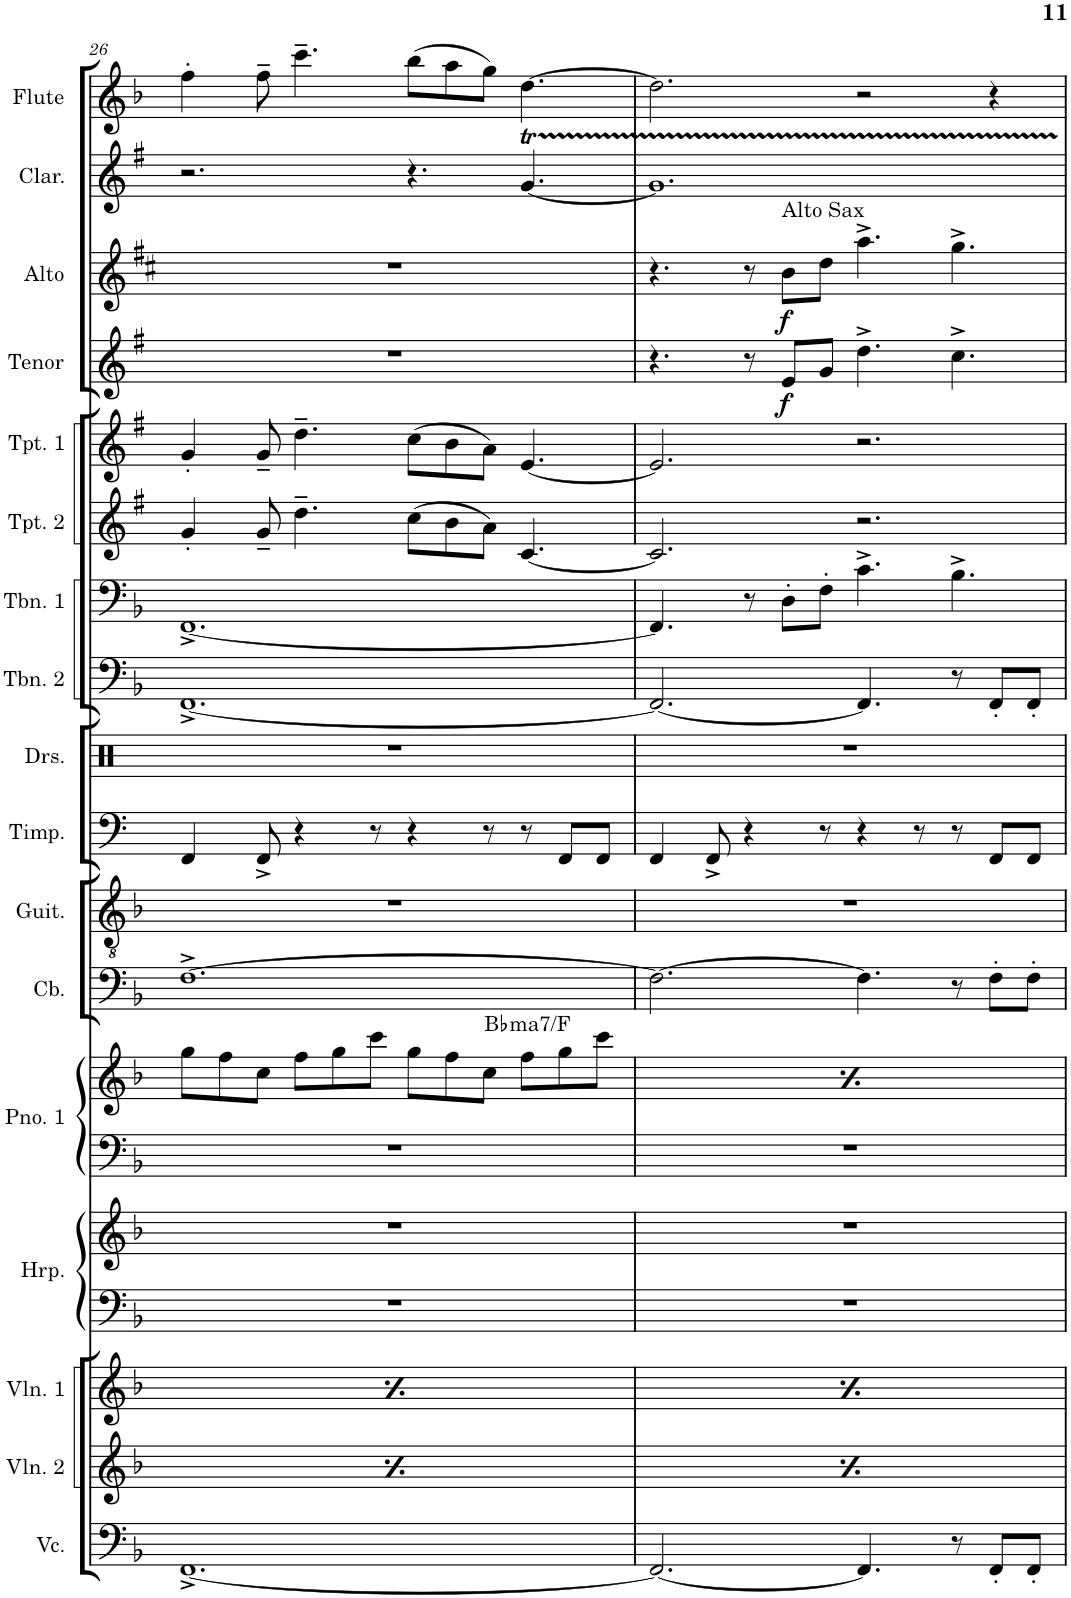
**kern	**kern	**dynam	**kern	**dynam	**kern	**kern	**kern	**kern	**harte	**kern	**kern	**kern	**kern	**kern	**kern	**kern	**kern	**kern	**dynam	**kern	**dynam	**kern	**kern
*part17	*part16	*part16	*part15	*part15	*part14	*part14	*part13	*part13	*part13	*part12	*part11	*part10	*part9	*part8	*part7	*part6	*part5	*part4	*part4	*part3	*part3	*part2	*part1
*staff19	*staff18	*staff18	*staff17	*staff17	*staff16	*staff15	*staff14	*staff13	*	*staff12	*staff11	*staff10	*staff9	*staff8	*staff7	*staff6	*staff5	*staff4	*staff4	*staff3	*staff3	*staff2	*staff1
*I"Violoncello	*I"Violin 2	*	*I"Violin 1	*	*I"Piano 2	*	*I"Piano 1	*	*	*I"Bass	*I"Guitar	*I"Percussion	*I"Drumset	*I"Trombone 2	*I"Trombone 1	*I"Trumpet 2	*I"Trumpet 1	*I"REED 4 (Tenor Sax)	*	*I"REED 3 (Alto Sax, Flute)	*	*I"REED 2 (Clarinet)	*I"REED 1 (Flute, Bari Sax)
*I'Vc.	*I'Vln. 2	*	*I'Vln. 1	*	*I'Pno. 2	*	*I'Pno. 1	*	*	*I'Bass	*I'Guit.	*I'Perc.	*I'Drs.	*I'Tbn. 2	*I'Tbn. 1	*I'Tpt. 2	*I'Tpt. 1	*I'Tenor	*	*I'Alto	*	*I'Clar.	*I'Flute
!!LO:PB:g=z
*clefF4	*clefG2	*	*clefG2	*	*clefF4	*clefG2	*clefF4	*clefG2	*	*clefF4	*clefGv2	*clefF4	*clefX	*clefF4	*clefF4	*clefG2	*clefG2	*clefG2	*	*clefG2	*	*clefG2	*clefG2
*	*	*	*	*	*	*	*	*	*	*Trd7c12	*	*	*	*	*	*Trd1c2	*Trd1c2	*Trd8c14	*	*Trd5c9	*	*Trd1c2	*
*k[b-]	*k[b-]	*	*k[b-]	*	*k[b-]	*k[b-]	*k[b-]	*k[b-]	*	*k[b-]	*k[b-]	*k[]	*k[]	*k[b-]	*k[b-]	*k[f#]	*k[f#]	*k[f#]	*	*k[f#c#]	*	*k[f#]	*k[b-]
*M12/8	*M12/8	*	*M12/8	*	*M12/8	*M12/8	*M12/8	*M12/8	*	*M12/8	*M12/8	*M12/8	*M12/8	*M12/8	*M12/8	*M12/8	*M12/8	*M12/8	*	*M12/8	*	*M12/8	*M12/8
=26	=26	=26	=26	=26	=26	=26	=26	=26	=26	=26	=26	=26	=26	=26	=26	=26	=26	=26	=26	=26	=26	=26	=26
!	!	!LO:DY:b	!	!LO:DY:b	!	!	!	!	!	!	!	!	!	!	!	!	!	!	!	!	!	!	!
[1.FF^	(8gg\L	mf	(8gg\L	mf	1.r	1.r	1.r	8gg\L	.	[1.F^	1.r	4RFF/	1.r	[1.FF^	[1.FF^	4g'/	4g'/	1.r	.	1.r	.	2.r	4ff'\
.	8ff\	.	8ff\	.	.	.	.	8ff\	.	.	.	.	.	.	.	.	.	.	.	.	.	.	.
.	8cc\J)	.	8cc\J)	.	.	.	.	8cc\J	.	.	.	8RFF^/	.	.	.	8g~/	8g~/	.	.	.	.	.	8ff~\
.	(8ff\L	.	(8ff\L	.	.	.	.	8ff\L	.	.	.	4r	.	.	.	4.dd~\	4.dd~\	.	.	.	.	.	4.ccc~\
.	8gg\	.	8gg\	.	.	.	.	8gg\	.	.	.	.	.	.	.	.	.	.	.	.	.	.	.
.	8ccc\J)	.	8ccc\J)	.	.	.	.	8ccc\J	.	.	.	8r	.	.	.	.	.	.	.	.	.	.	.
.	(8gg\L	.	(8gg\L	.	.	.	.	8gg\L	.	.	.	4r	.	.	.	(8cc\L	(8cc\L	.	.	.	.	4.r	(8bb-\L
.	8ff\	.	8ff\	.	.	.	.	8ff\	.	.	.	.	.	.	.	8b\	8b\	.	.	.	.	.	8aa\
.	8cc\J)	.	8cc\J)	.	.	.	.	8cc\J	.	.	.	8r	.	.	.	8a\J)	8a\J)	.	.	.	.	.	8gg\J)
!	!	!	!	!	!	!	!	!	!LO:H:kt=ma7	!	!	!	!	!	!	!	!	!	!	!	!	!	!
.	(8ff\L	.	(8ff\L	.	.	.	.	8ff\L	Bb:maj7/5	.	.	8r	.	.	.	[4.c/	[4.e/	.	.	.	.	[4.gT/	[4.dd\
.	8gg\	.	8gg\	.	.	.	.	8gg\	.	.	.	8RFF/L	.	.	.	.	.	.	.	.	.	.	.
.	8ccc\J)	.	8ccc\J)	.	.	.	.	8ccc\J	.	.	.	8RFF/J	.	.	.	.	.	.	.	.	.	.	.
=27	=27	=27	=27	=27	=27	=27	=27	=27	=27	=27	=27	=27	=27	=27	=27	=27	=27	=27	=27	=27	=27	=27	=27
!	!	!LO:DY:b	!	!LO:DY:b	!	!	!	!	!	!	!	!	!	!	!	!	!	!	!	!	!	!	!
2.FF/_	(8gg\L	mf	(8gg\L	mf	1.r	1.r	1.r	8gg\L	.	2.F\_	1.r	4RFF/	1.r	2.FF/_	4.FF/]	2.c/]	2.e/]	4.r	.	4.r	.	1.gTTT]	2.dd\]
.	8ff\	.	8ff\	.	.	.	.	8ff\	.	.	.	.	.	.	.	.	.	.	.	.	.	.	.
.	8cc\J)	.	8cc\J)	.	.	.	.	8cc\J	.	.	.	8RFF^/	.	.	.	.	.	.	.	.	.	.	.
.	(8ff\L	.	(8ff\L	.	.	.	.	8ff\L	.	.	.	4r	.	.	8r	.	.	8r	.	8r	.	.	.
!	!	!	!	!	!	!	!	!	!	!	!	!	!	!	!	!	!	!	!	!LO:TX:a:t=Alto Sax	!	!	!
!	!	!	!	!	!	!	!	!	!	!	!	!	!	!	!	!	!	!	!LO:DY:b	!	!LO:DY:b	!	!
.	8gg\	.	8gg\	.	.	.	.	8gg\	.	.	.	.	.	.	8D'\L	.	.	8e/L	f	8b\L	f	.	.
.	8ccc\J)	.	8ccc\J)	.	.	.	.	8ccc\J	.	.	.	8r	.	.	8F'\J	.	.	8g/J	.	8dd\J	.	.	.
4.FF/]	(8gg\L	.	(8gg\L	.	.	.	.	8gg\L	.	4.F\]	.	4r	.	4.FF/]	4.c^\	2.r	2.r	4.dd^\	.	4.aa^\	.	.	2r
.	8ff\	.	8ff\	.	.	.	.	8ff\	.	.	.	.	.	.	.	.	.	.	.	.	.	.	.
.	8cc\J)	.	8cc\J)	.	.	.	.	8cc\J	.	.	.	8r	.	.	.	.	.	.	.	.	.	.	.
!	!	!	!	!	!	!	!	!	!LO:H:kt=ma7	!	!	!	!	!	!	!	!	!	!	!	!	!	!
8r	(8ff\L	.	(8ff\L	.	.	.	.	8ff\L	Bb:maj7/5	8r	.	8r	.	8r	4.B-^\	.	.	4.cc^\	.	4.gg^\	.	.	.
8FF'/L	8gg\	.	8gg\	.	.	.	.	8gg\	.	8F'\L	.	8RFF/L	.	8FF'/L	.	.	.	.	.	.	.	.	4r
8FF'/J	8ccc\J)	.	8ccc\J)	.	.	.	.	8ccc\J	.	8F'\J	.	8RFF/J	.	8FF'/J	.	.	.	.	.	.	.	.	.
=	=	=	=	=	=	=	=	=	=	=	=	=	=	=	=	=	=	=	=	=	=	=	=
*-	*-	*-	*-	*-	*-	*-	*-	*-	*-	*-	*-	*-	*-	*-	*-	*-	*-	*-	*-	*-	*-	*-	*-
